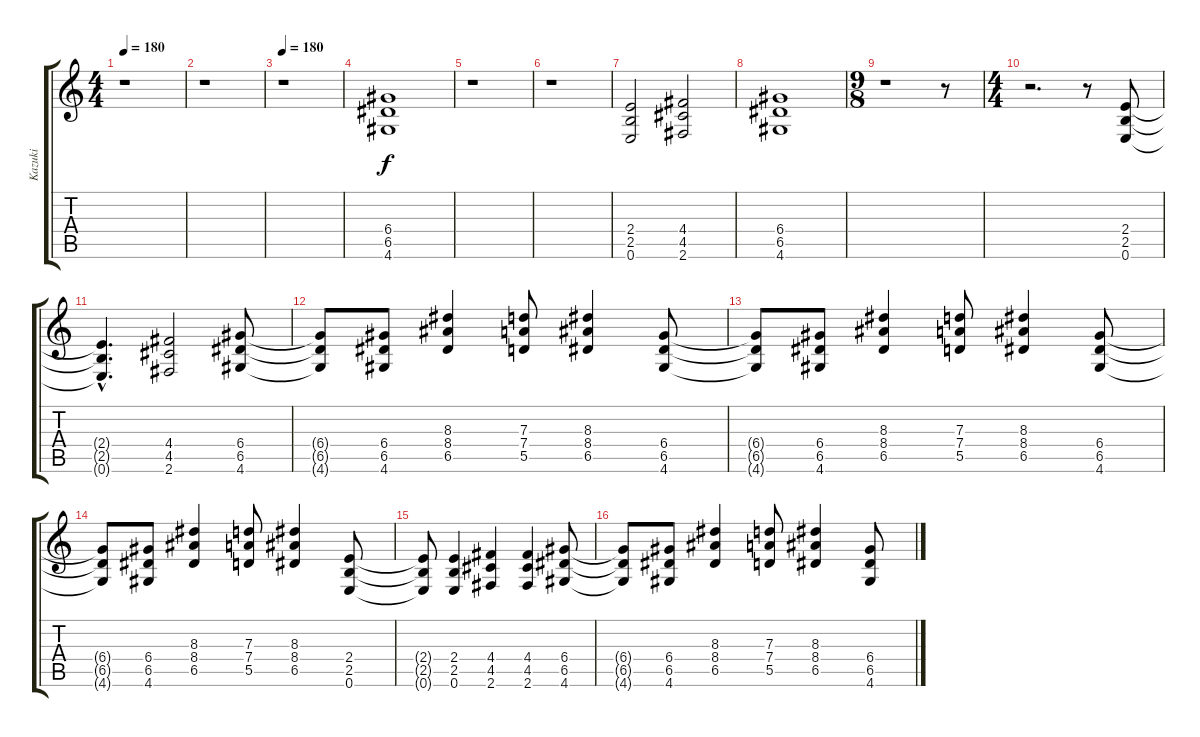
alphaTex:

\track ("Kazuki" "Kazuki") {instrument distortionguitar}
\staff {score tabs}
\tuning (E4 B3 G3 D3 A2 E2) {hide}
\ts (4 4)
\tempo 180
\clef g2
\ks c
r.1{dy f instrument distortionguitar} |
r.1 |
\tempo 180
r.1 |
(6.4 6.5 4.6).1 |
r.1 |
r.1 |
(2.4 2.5 0.6).2 (4.4 4.5 2.6).2 |
(6.4 6.5 4.6).1 |
\ts (9 8)
r.1 r.8 |
\ts (4 4)
r.2{d} r.8 (2.4 2.5 0.6).8 |
(2.4{hac t} 2.5{hac t} 0.6{hac t}).4{d} (4.4 4.5 2.6).2 (6.4 6.5 4.6).8 |
(6.4{t} 6.5{t} 4.6{t}).8 (6.4 6.5 4.6).8 (8.3 8.4 6.5).4 (7.3 7.4 5.5).8 (8.3 8.4 6.5).4 (6.4 6.5 4.6).8 |
(6.4{t} 6.5{t} 4.6{t}).8 (6.4 6.5 4.6).8 (8.3 8.4 6.5).4 (7.3 7.4 5.5).8 (8.3 8.4 6.5).4 (6.4 6.5 4.6).8 |
(6.4{t} 6.5{t} 4.6{t}).8 (6.4 6.5 4.6).8 (8.3 8.4 6.5).4 (7.3 7.4 5.5).8 (8.3 8.4 6.5).4 (2.4 2.5 0.6).8 |
(2.4{t} 2.5{t} 0.6{t}).8 (2.4 2.5 0.6).4 (4.4 4.5 2.6).4 (4.4 4.5 2.6).4 (6.4 6.5 4.6).8 |
(6.4{t} 6.5{t} 4.6{t}).8 (6.4 6.5 4.6).8 (8.3 8.4 6.5).4 (7.3 7.4 5.5).8 (8.3 8.4 6.5).4 (6.4 6.5 4.6).8
